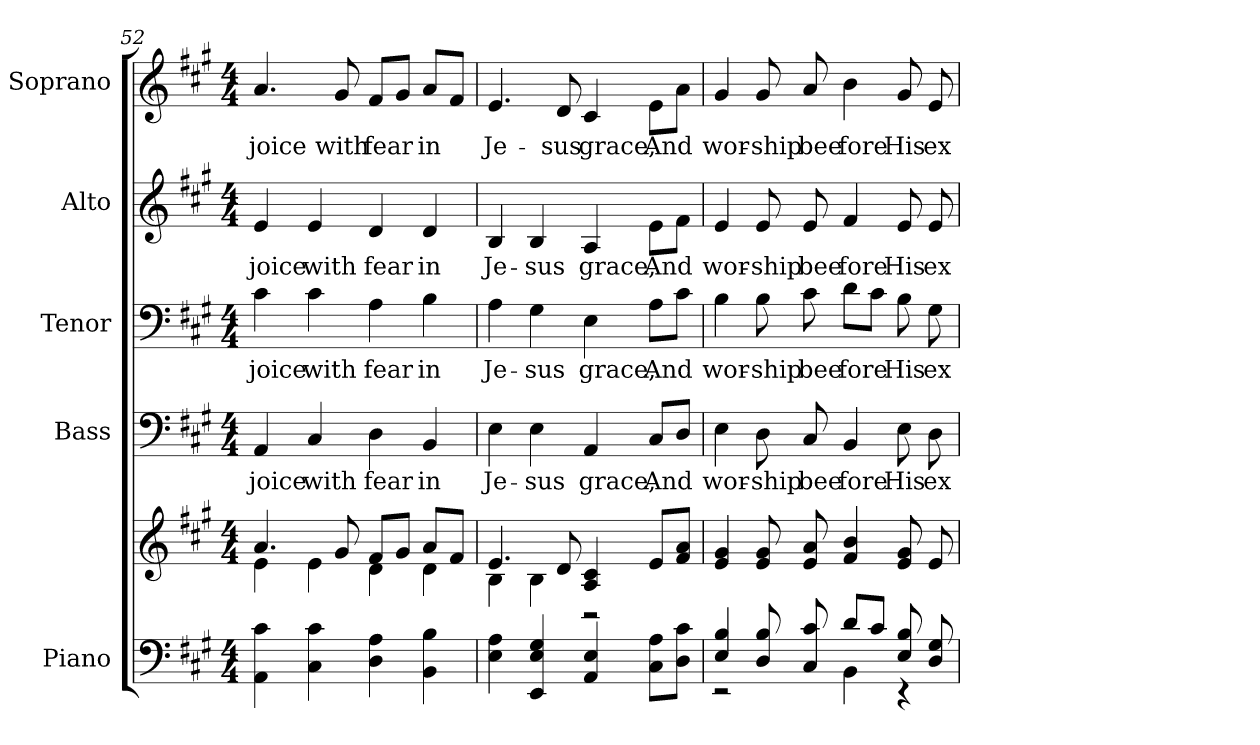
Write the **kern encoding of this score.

**kern	**kern	**kern	**text	**kern	**text	**kern	**text	**kern	**text
*part5	*part5	*part4	*part4	*part3	*part3	*part2	*part2	*part1	*part1
*staff6	*staff5	*staff4	*staff4	*staff3	*staff3	*staff2	*staff2	*staff1	*staff1
*I"Piano	*	*I"Bass	*	*I"Tenor	*	*I"Alto	*	*I"Soprano	*
*I'Pno.	*	*I'B.	*	*	*	*I'A.	*	*I'S.	*
*clefF4	*clefG2	*clefF4	*	*clefF4	*	*clefG2	*	*clefG2	*
*k[f#c#g#]	*k[f#c#g#]	*k[f#c#g#]	*	*k[f#c#g#]	*	*k[f#c#g#]	*	*k[f#c#g#]	*
*A:	*A:	*A:	*	*A:	*	*A:	*	*A:	*
*M4/4	*M4/4	*M4/4	*	*M4/4	*	*M4/4	*	*M4/4	*
=52	=52	=52	=52	=52	=52	=52	=52	=52	=52
*	*^	*	*	*	*	*	*	*	*
!	!	!	!	!LO:LY:b:color=#000000	!	!	!	!	!	!
!	!	!	!	!	!	!LO:LY:b:color=#000000	!	!	!	!
!	!	!	!	!	!	!	!	!LO:LY:b:color=#000000	!	!
!	!	!	!	!	!	!	!	!	!	!LO:LY:b:color=#000000
4AAi\ 4c#i	4.ai/	4ei\	4AAi/	joice	4c#i\	joice	4ei/	joice	4.ai/	joice
!	!	!	!	!LO:LY:b:color=#000000	!	!	!	!	!	!
!	!	!	!	!	!	!LO:LY:b:color=#000000	!	!	!	!
!	!	!	!	!	!	!	!	!LO:LY:b:color=#000000	!	!
4C#i\ 4c#i	.	4ei\	4C#i/	with	4c#i\	with	4ei/	with	.	.
!	!	!	!	!	!	!	!	!	!	!LO:LY:b:color=#000000
.	8g#i/	.	.	.	.	.	.	.	8g#i/	with
!	!	!	!	!LO:LY:b:color=#000000	!	!	!	!	!	!
!	!	!	!	!	!	!LO:LY:b:color=#000000	!	!	!	!
!	!	!	!	!	!	!	!	!LO:LY:b:color=#000000	!	!
!	!	!	!	!	!	!	!	!	!	!LO:LY:b:color=#000000
4Di\ 4Ai	8f#i/L	4di\	4Di\	fear	4Ai\	fear	4di/	fear	8f#i/L	fear
.	8g#i/J	.	.	.	.	.	.	.	8g#i/J	.
!	!	!	!	!LO:LY:b:color=#000000	!	!	!	!	!	!
!	!	!	!	!	!	!LO:LY:b:color=#000000	!	!	!	!
!	!	!	!	!	!	!	!	!LO:LY:b:color=#000000	!	!
!	!	!	!	!	!	!	!	!	!	!LO:LY:b:color=#000000
4BBi\ 4Bi	8ai/L	4di\	4BBi/	in	4Bi\	in	4di/	in	8ai/L	in
.	8f#i/J	.	.	.	.	.	.	.	8f#i/J	.
=53	=53	=53	=53	=53	=53	=53	=53	=53	=53	=53
!	!	!	!	!LO:LY:b:color=#000000	!	!	!	!	!	!
!	!	!	!	!	!	!LO:LY:b:color=#000000	!	!	!	!
!	!	!	!	!	!	!	!	!LO:LY:b:color=#000000	!	!
!	!	!	!	!	!	!	!	!	!	!LO:LY:b:color=#000000
4Ei\ 4Ai	4.ei/	4Bi\	4Ei\	Je-	4Ai\	Je-	4Bi/	Je-	4.ei/	Je-
!	!	!	!	!LO:LY:b:color=#000000	!	!	!	!	!	!
!	!	!	!	!	!	!LO:LY:b:color=#000000	!	!	!	!
!	!	!	!	!	!	!	!	!LO:LY:b:color=#000000	!	!
4EEi/ 4Ei 4G#i	.	4Bi\	4Ei\	-sus	4G#i\	-sus	4Bi/	-sus	.	.
!	!	!	!	!	!	!	!	!	!	!LO:LY:b:color=#000000
.	8di/	.	.	.	.	.	.	.	8di/	-sus
!	!	!	!	!LO:LY:b:color=#000000	!	!	!	!	!	!
!	!	!	!	!	!	!LO:LY:b:color=#000000	!	!	!	!
!	!	!	!	!	!	!	!	!LO:LY:b:color=#000000	!	!
!	!	!	!	!	!	!	!	!	!	!LO:LY:b:color=#000000
4AAi/ 4Ei	4Ai/ 4c#i	2r	4AAi/	grace,	4Ei\	grace,	4Ai/	grace,	4c#i/	grace,
!	!	!	!	!LO:LY:b:color=#000000	!	!	!	!	!	!
!	!	!	!	!	!	!LO:LY:b:color=#000000	!	!	!	!
!	!	!	!	!	!	!	!	!LO:LY:b:color=#000000	!	!
!	!	!	!	!	!	!	!	!	!	!LO:LY:b:color=#000000
8C#i\ 8AiL	8ei/L	.	8C#i/L	And	8Ai\L	And	8ei\L	And	8ei\L	And
8Di\ 8c#iJ	8f#i/ 8aiJ	.	8Di/J	.	8c#i\J	.	8f#i\J	.	8ai\J	.
*	*v	*v	*	*	*	*	*	*	*	*
!!LO:PB:g=z
=54	=54	=54	=54	=54	=54	=54	=54	=54	=54
*^	*	*	*	*	*	*	*	*	*
!	!	!	!	!LO:LY:b:color=#000000	!	!	!	!	!	!
!	!	!	!	!	!	!LO:LY:b:color=#000000	!	!	!	!
!	!	!	!	!	!	!	!	!LO:LY:b:color=#000000	!	!
!	!	!	!	!	!	!	!	!	!	!LO:LY:b:color=#000000
4Ei/ 4Bi	2r	4ei/ 4g#i	4Ei\	wor-	4Bi\	wor-	4ei/	wor-	4g#i/	wor-
!	!	!	!	!LO:LY:b:color=#000000	!	!	!	!	!	!
!	!	!	!	!	!	!LO:LY:b:color=#000000	!	!	!	!
!	!	!	!	!	!	!	!	!LO:LY:b:color=#000000	!	!
!	!	!	!	!	!	!	!	!	!	!LO:LY:b:color=#000000
8Di/ 8Bi	.	8ei/ 8g#i	8Di\	-ship	8Bi\	-ship	8ei/	-ship	8g#i/	-ship
!	!	!	!	!LO:LY:b:color=#000000	!	!	!	!	!	!
!	!	!	!	!	!	!LO:LY:b:color=#000000	!	!	!	!
!	!	!	!	!	!	!	!	!LO:LY:b:color=#000000	!	!
!	!	!	!	!	!	!	!	!	!	!LO:LY:b:color=#000000
8C#i/ 8c#i	.	8ei/ 8ai	8C#i/	bee	8c#i\	bee	8ei/	bee	8ai/	bee
!	!	!	!	!LO:LY:b:color=#000000	!	!	!	!	!	!
!	!	!	!	!	!	!LO:LY:b:color=#000000	!	!	!	!
!	!	!	!	!	!	!	!	!LO:LY:b:color=#000000	!	!
!	!	!	!	!	!	!	!	!	!	!LO:LY:b:color=#000000
8di/L	4BBi\	4f#i/ 4bi	4BBi/	fore	8di\L	fore	4f#i/	fore	4bi\	fore
8c#i/J	.	.	.	.	8c#i\J	.	.	.	.	.
!	!	!	!	!LO:LY:b:color=#000000	!	!	!	!	!	!
!	!	!	!	!	!	!LO:LY:b:color=#000000	!	!	!	!
!	!	!	!	!	!	!	!	!LO:LY:b:color=#000000	!	!
!	!	!	!	!	!	!	!	!	!	!LO:LY:b:color=#000000
8Ei/ 8Bi	4r	8ei/ 8g#i	8Ei\	His	8Bi\	His	8ei/	His	8g#i/	His
!	!	!	!	!LO:LY:b:color=#000000	!	!	!	!	!	!
!	!	!	!	!	!	!LO:LY:b:color=#000000	!	!	!	!
!	!	!	!	!	!	!	!	!LO:LY:b:color=#000000	!	!
!	!	!	!	!	!	!	!	!	!	!LO:LY:b:color=#000000
8Di/ 8G#i	.	8ei/	8Di\	ex	8G#i\	ex	8ei/	ex	8ei/	ex
*v	*v	*	*	*	*	*	*	*	*	*
=	=	=	=	=	=	=	=	=	=
*-	*-	*-	*-	*-	*-	*-	*-	*-	*-
